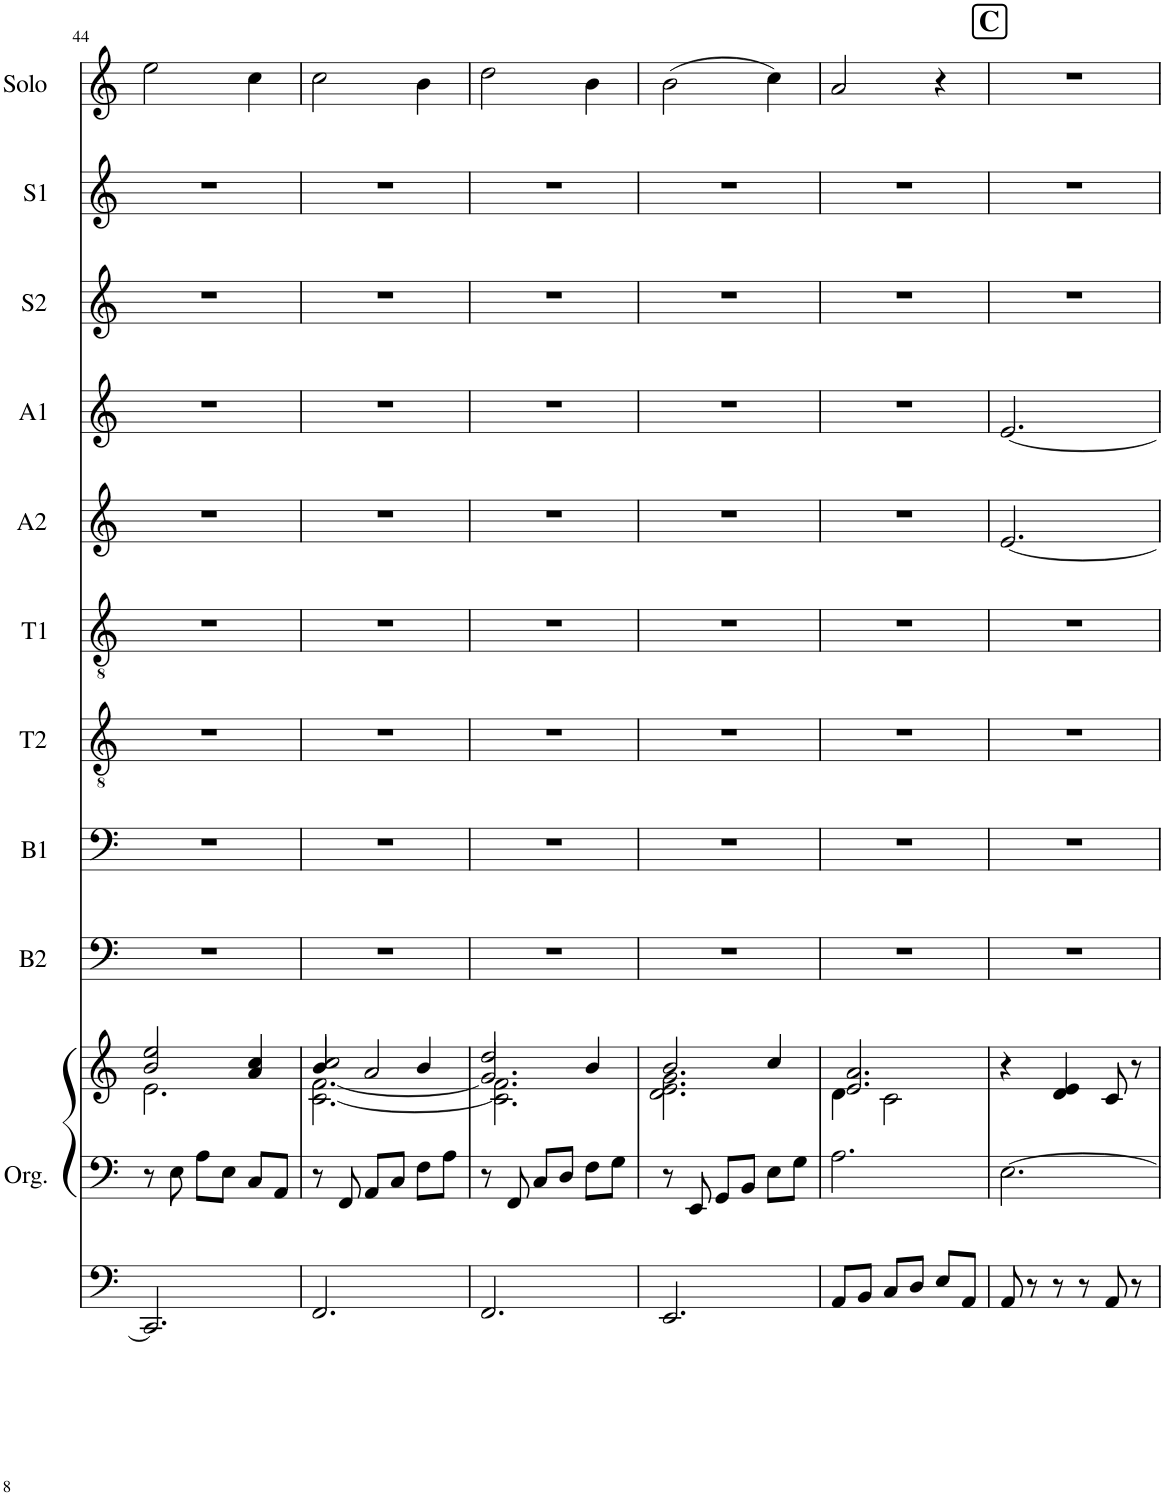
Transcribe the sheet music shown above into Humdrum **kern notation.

**kern	**kern	**kern	**kern	**kern	**kern	**kern	**kern	**kern	**kern	**kern	**kern
*part10	*part10	*part10	*part9	*part8	*part7	*part6	*part5	*part4	*part3	*part2	*part1
*staff12	*staff11	*staff10	*staff9	*staff8	*staff7	*staff6	*staff5	*staff4	*staff3	*staff2	*staff1
*I"Organ	*	*	*I"Bass 2	*I"Bass 1	*I"Tenor 2	*I"Tenor 1	*I"Alto 2	*I"Alto 1	*I"Soprano 2	*I"Soprano 1	*I"Solo
*I'Org.	*	*	*I'B2	*I'B1	*I'T2	*I'T1	*I'A2	*I'A1	*I'S2	*I'S1	*I'Solo
!!LO:PB:g=z
*clefF4	*clefF4	*clefG2	*clefF4	*clefF4	*clefGv2	*clefGv2	*clefG2	*clefG2	*clefG2	*clefG2	*clefG2
*k[]	*k[]	*k[]	*k[]	*k[]	*k[]	*k[]	*k[]	*k[]	*k[]	*k[]	*k[]
*M3/4	*M3/4	*M3/4	*M3/4	*M3/4	*M3/4	*M3/4	*M3/4	*M3/4	*M3/4	*M3/4	*M3/4
=44	=44	=44	=44	=44	=44	=44	=44	=44	=44	=44	=44
*	*	*^	*	*	*	*	*	*	*	*	*
2.CC/]	8r	2b/ 2ee/	2.e\	2.r	2.r	2.r	2.r	2.r	2.r	2.r	2.r	2ee\
.	8E\	.	.	.	.	.	.	.	.	.	.	.
.	8A\L	.	.	.	.	.	.	.	.	.	.	.
.	8E\J	.	.	.	.	.	.	.	.	.	.	.
.	8C/L	4a/ 4cc/	.	.	.	.	.	.	.	.	.	4cc\
.	8AA/J	.	.	.	.	.	.	.	.	.	.	.
=45	=45	=45	=45	=45	=45	=45	=45	=45	=45	=45	=45	=45
*	*	*	*^	*	*	*	*	*	*	*	*	*
2.FF/	8r	2cc/	[2.c\ [2.f\	4b/	2.r	2.r	2.r	2.r	2.r	2.r	2.r	2.r	2cc\
.	8FF/	.	.	.	.	.	.	.	.	.	.	.	.
.	8AA/L	.	.	2a/	.	.	.	.	.	.	.	.	.
.	8C/J	.	.	.	.	.	.	.	.	.	.	.	.
.	8F\L	4b/	.	.	.	.	.	.	.	.	.	.	4b\
.	8A\J	.	.	.	.	.	.	.	.	.	.	.	.
=46	=46	=46	=46	=46	=46	=46	=46	=46	=46	=46	=46	=46	=46
2.FF/	8r	2dd/	2.c\] 2.f\]	2.g/	2.r	2.r	2.r	2.r	2.r	2.r	2.r	2.r	2dd\
.	8FF/	.	.	.	.	.	.	.	.	.	.	.	.
.	8C/L	.	.	.	.	.	.	.	.	.	.	.	.
.	8D/J	.	.	.	.	.	.	.	.	.	.	.	.
.	8F\L	4b/	.	.	.	.	.	.	.	.	.	.	4b\
.	8G\J	.	.	.	.	.	.	.	.	.	.	.	.
*	*	*	*v	*v	*	*	*	*	*	*	*	*	*
=47	=47	=47	=47	=47	=47	=47	=47	=47	=47	=47	=47	=47
2.EE/	8r	2b/	2.d\ 2.e\ 2.g\	2.r	2.r	2.r	2.r	2.r	2.r	2.r	2.r	(2b\
.	8EE/	.	.	.	.	.	.	.	.	.	.	.
.	8GG/L	.	.	.	.	.	.	.	.	.	.	.
.	8BB/J	.	.	.	.	.	.	.	.	.	.	.
.	8E\L	4cc/	.	.	.	.	.	.	.	.	.	4cc\)
.	8G\J	.	.	.	.	.	.	.	.	.	.	.
=48	=48	=48	=48	=48	=48	=48	=48	=48	=48	=48	=48	=48
8AA/L	2.A\	2.e/ 2.a/	4d\	2.r	2.r	2.r	2.r	2.r	2.r	2.r	2.r	2a/
8BB/J	.	.	.	.	.	.	.	.	.	.	.	.
8C/L	.	.	2c\	.	.	.	.	.	.	.	.	.
8D/J	.	.	.	.	.	.	.	.	.	.	.	.
8E/L	.	.	.	.	.	.	.	.	.	.	.	4r
8AA/J	.	.	.	.	.	.	.	.	.	.	.	.
*	*	*v	*v	*	*	*	*	*	*	*	*	*
!!LO:REH:place=s1:a:B:cj:fs=14:t=C
=49	=49	=49	=49	=49	=49	=49	=49	=49	=49	=49	=49
8AA/	[2.E\	4r	2.r	2.r	2.r	2.r	[2.e/	[2.e/	2.r	2.r	2.r
8r	.	.	.	.	.	.	.	.	.	.	.
8r	.	4d/ 4e/	.	.	.	.	.	.	.	.	.
8r	.	.	.	.	.	.	.	.	.	.	.
8AA/	.	8c/	.	.	.	.	.	.	.	.	.
8r	.	8r	.	.	.	.	.	.	.	.	.
=	=	=	=	=	=	=	=	=	=	=	=
*-	*-	*-	*-	*-	*-	*-	*-	*-	*-	*-	*-
